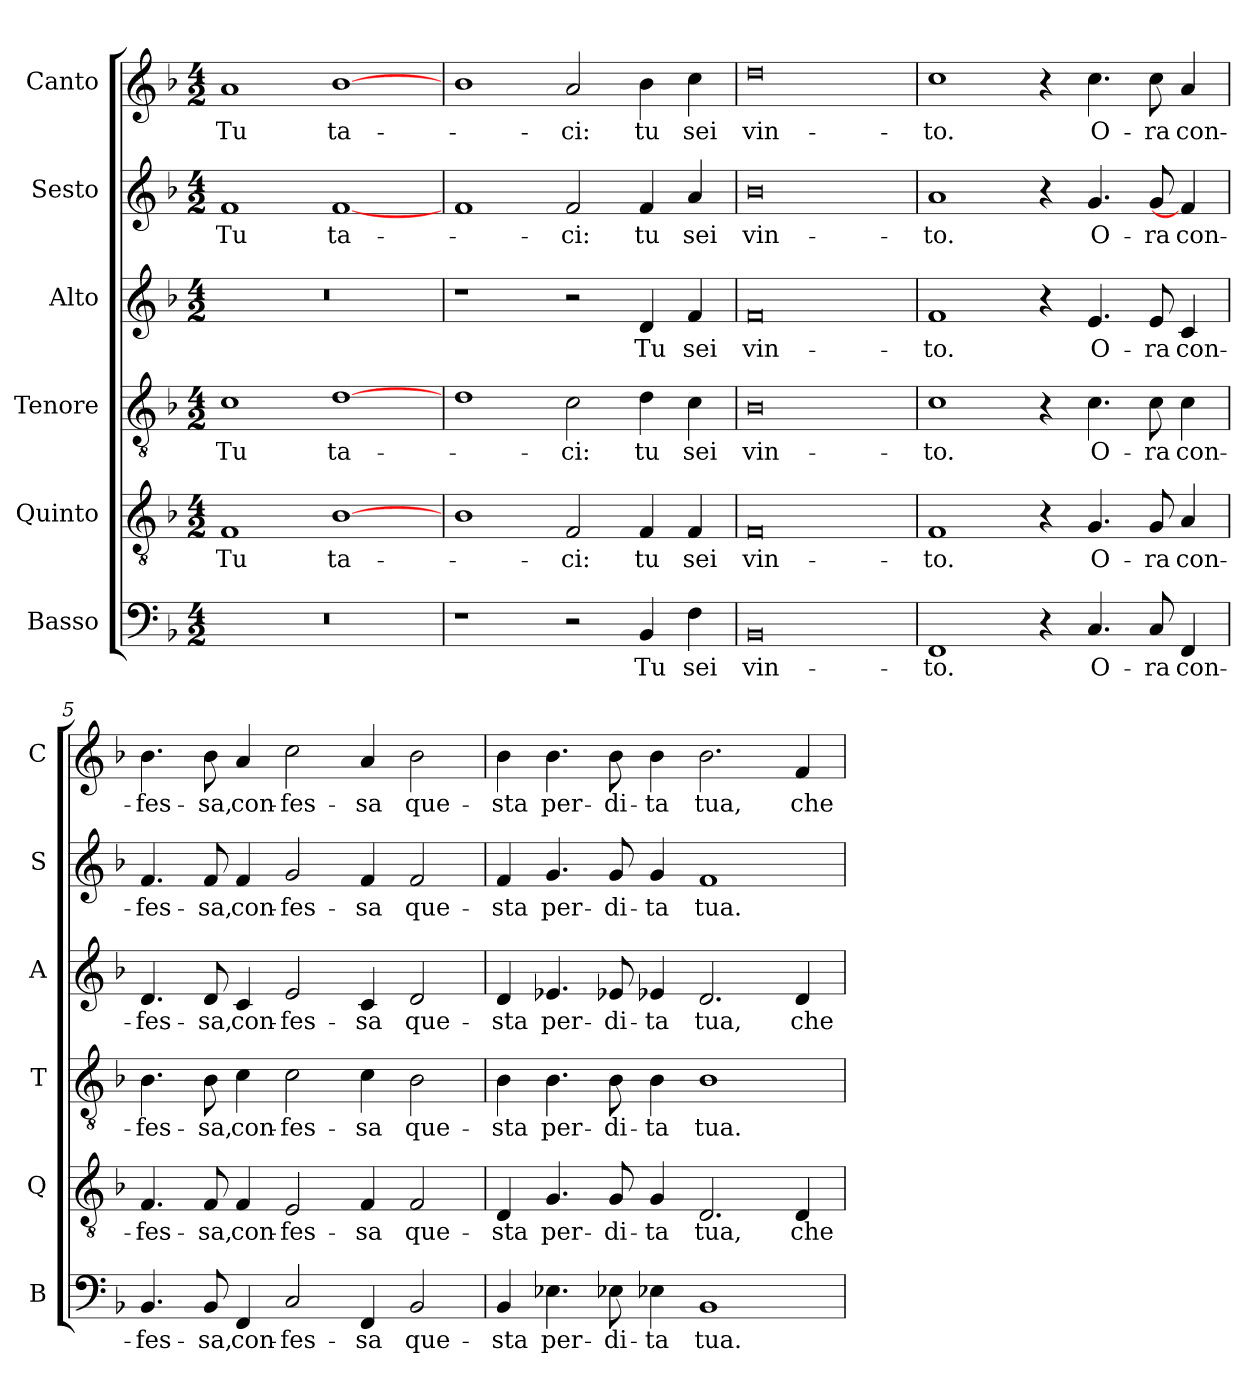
**kern	**text	**kern	**text	**kern	**text	**kern	**text	**kern	**text	**kern	**text
*part6	*part6	*part5	*part5	*part4	*part4	*part3	*part3	*part2	*part2	*part1	*part1
*staff6	*staff6	*staff5	*staff5	*staff4	*staff4	*staff3	*staff3	*staff2	*staff2	*staff1	*staff1
*I"Basso	*	*I"Quinto	*	*I"Tenore	*	*I"Alto	*	*I"Sesto	*	*I"Canto	*
*I'B	*	*I'Q	*	*I'T	*	*I'A	*	*I'S	*	*I'C	*
*clefF4	*	*clefGv2	*	*clefGv2	*	*clefG2	*	*clefG2	*	*clefG2	*
*k[b-]	*	*k[b-]	*	*k[b-]	*	*k[b-]	*	*k[b-]	*	*k[b-]	*
*d:	*	*d:	*	*d:	*	*d:	*	*d:	*	*d:	*
*M4/2	*	*M4/2	*	*M4/2	*	*M4/2	*	*M4/2	*	*M4/2	*
=1	=1	=1	=1	=1	=1	=1	=1	=1	=1	=1	=1
0r	.	1F	Tu	1c	Tu	0r	.	1f	Tu	1a	Tu
.	.	[1B-	ta-	[1d	ta-	.	.	[1f	ta-	[1b-	ta-
=2	=2	=2	=2	=2	=2	=2	=2	=2	=2	=2	=2
1r	.	1B-	.	1d	.	1r	.	1f	.	1b-	.
2r	.	2F	-ci:	2c	-ci:	2r	.	2f	-ci:	2a	-ci:
4BB-	Tu	4F	tu	4d	tu	4d	Tu	4f	tu	4b-	tu
4F	sei	4F	sei	4c	sei	4f	sei	4a	sei	4cc	sei
=3	=3	=3	=3	=3	=3	=3	=3	=3	=3	=3	=3
0BB-	vin-	0F	vin-	0B-	vin-	0f	vin-	0b-	vin-	0dd	vin-
=4	=4	=4	=4	=4	=4	=4	=4	=4	=4	=4	=4
1FF	-to.	1F	-to.	1c	-to.	1f	-to.	1a	-to.	1cc	-to.
4r	.	4r	.	4r	.	4r	.	4r	.	4r	.
4.C	O-	4.G	O-	4.c	O-	4.e	O-	4.g	O-	4.cc	O-
8C	-ra	8G	-ra	8c	-ra	8e	-ra	8g	-ra	8cc	-ra
4FF	con-	4A	con-	4c	con-	4c	con-	4f]	con-	4a	con-
=5	=5	=5	=5	=5	=5	=5	=5	=5	=5	=5	=5
4.BB-	-fes-	4.F	-fes-	4.B-	-fes-	4.d	-fes-	4.f	-fes-	4.b-	-fes-
8BB-	-sa,	8F	-sa,	8B-	-sa,	8d	-sa,	8f	-sa,	8b-	-sa,
4FF	con-	4F	con-	4c	con-	4c	con-	4f	con-	4a	con-
2C	-fes-	2E	-fes-	2c	-fes-	2e	-fes-	2g	-fes-	2cc	-fes-
4FF	-sa	4F	-sa	4c	-sa	4c	-sa	4f	-sa	4a	-sa
2BB-	que-	2F	que-	2B-	que-	2d	que-	2f	que-	2b-	que-
=6	=6	=6	=6	=6	=6	=6	=6	=6	=6	=6	=6
4BB-	-sta	4D	-sta	4B-	-sta	4d	-sta	4f	-sta	4b-	-sta
4.E-X	per-	4.G	per-	4.B-	per-	4.e-X	per-	4.g	per-	4.b-	per-
8E-X	-di-	8G	-di-	8B-	-di-	8e-X	-di-	8g	-di-	8b-	-di-
4E-X	-ta	4G	-ta	4B-	-ta	4e-X	-ta	4g	-ta	4b-	-ta
1BB-	tua.	2.D	tua,	1B-	tua.	2.d	tua,	1f	tua.	2.b-	tua,
.	.	4D	che	.	.	4d	che	.	.	4f	che
=	=	=	=	=	=	=	=	=	=	=	=
*-	*-	*-	*-	*-	*-	*-	*-	*-	*-	*-	*-
